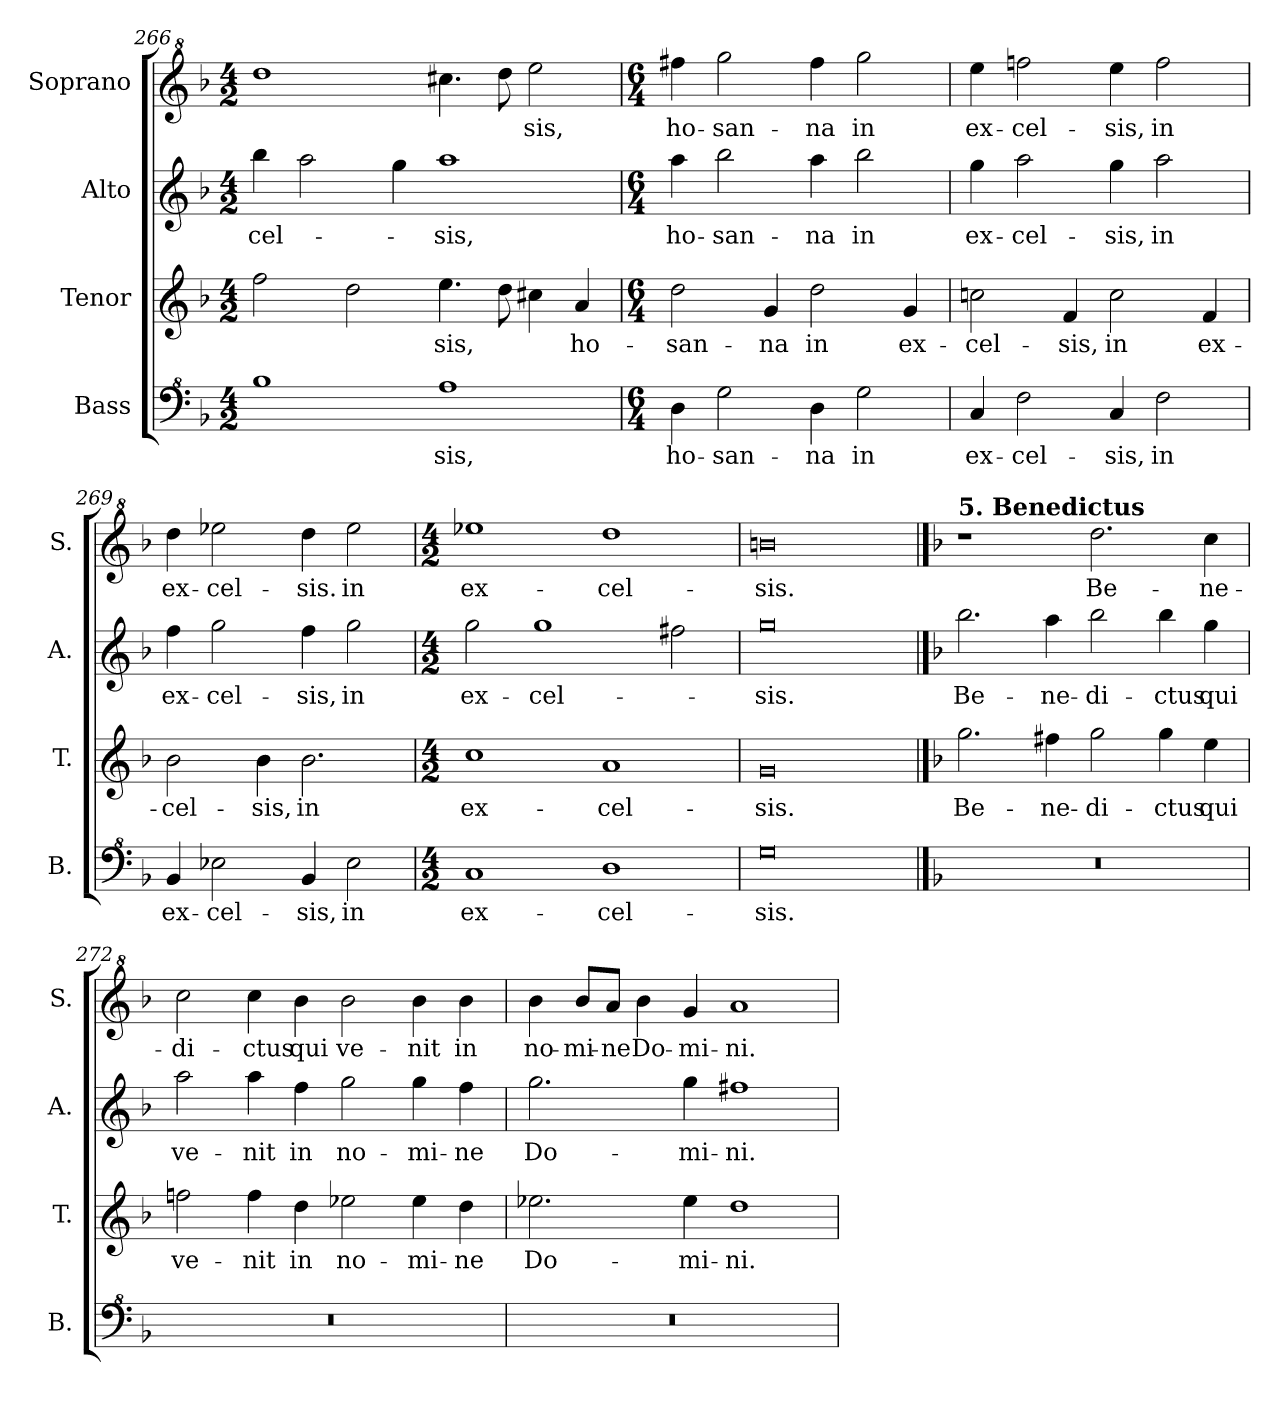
**kern	**text	**kern	**text	**kern	**text	**kern	**text
*part4	*part4	*part3	*part3	*part2	*part2	*part1	*part1
*staff4	*staff4	*staff3	*staff3	*staff2	*staff2	*staff1	*staff1
*I"Bass	*	*I"Tenor	*	*I"Alto	*	*I"Soprano	*
*I'B.	*	*I'T.	*	*I'A.	*	*I'S.	*
*clefF^4	*	*clefG2	*	*clefG2	*	*clefG^2	*
*k[b-]	*	*k[b-]	*	*k[b-]	*	*k[b-]	*
*M4/2	*	*M4/2	*	*M4/2	*	*M4/2	*
=266	=266	=266	=266	=266	=266	=266	=266
!	!	!	!	!	!LO:LY:b	!	!
1b-	.	2ff\	.	4bb-\	-cel-	1ddd	.
.	.	.	.	2aa\	.	.	.
.	.	2dd\	.	.	.	.	.
.	.	.	.	4gg\	.	.	.
!	!LO:LY:b	!	!LO:LY:b	!	!LO:LY:b	!	!
1a	-sis,	4.ee\	-sis,	1aa	-sis,	4.ccc#X\	.
.	.	8dd\	.	.	.	8ddd\	.
!	!	!	!	!	!	!	!LO:LY:b
.	.	4cc#X\	.	.	.	2eee\	-sis,
!	!	!	!LO:LY:b	!	!	!	!
.	.	4a/	ho-	.	.	.	.
=267	=267	=267	=267	=267	=267	=267	=267
*M6/4	*	*M6/4	*	*M6/4	*	*M6/4	*
!	!LO:LY:b	!	!LO:LY:b	!	!LO:LY:b	!	!LO:LY:b
4d\	ho-	2dd\	-san-	4aa\	ho-	4fff#X\	ho-
!	!LO:LY:b	!	!	!	!LO:LY:b	!	!LO:LY:b
2g\	-san-	.	.	2bb-\	-san-	2ggg\	-san-
!	!	!	!LO:LY:b	!	!	!	!
.	.	4g/	-na	.	.	.	.
!	!LO:LY:b	!	!LO:LY:b	!	!LO:LY:b	!	!LO:LY:b
4d\	-na	2dd\	in	4aa\	-na	4fff#\	-na
!	!LO:LY:b	!	!	!	!LO:LY:b	!	!LO:LY:b
2g\	in	.	.	2bb-\	in	2ggg\	in
!	!	!	!LO:LY:b	!	!	!	!
.	.	4g/	ex-	.	.	.	.
=268	=268	=268	=268	=268	=268	=268	=268
!	!LO:LY:b	!	!LO:LY:b	!	!LO:LY:b	!	!LO:LY:b
4c/	ex-	2ccni\	-cel-	4gg\	ex-	4eee\	ex-
!	!LO:LY:b	!	!	!	!LO:LY:b	!	!LO:LY:b
2f\	-cel-	.	.	2aa\	-cel-	2fffn\	-cel-
!	!	!	!LO:LY:b	!	!	!	!
.	.	4f/	-sis,	.	.	.	.
!	!LO:LY:b	!	!LO:LY:b	!	!LO:LY:b	!	!LO:LY:b
4c/	-sis,	2cc\	in	4gg\	-sis,	4eee\	-sis,
!	!LO:LY:b	!	!	!	!LO:LY:b	!	!LO:LY:b
2f\	in	.	.	2aa\	in	2fff\	in
!	!	!	!LO:LY:b	!	!	!	!
.	.	4f/	ex-	.	.	.	.
=269	=269	=269	=269	=269	=269	=269	=269
!	!LO:LY:b	!	!LO:LY:b	!	!LO:LY:b	!	!LO:LY:b
4B-/	ex-	2b-\	-cel-	4ff\	ex-	4ddd\	ex-
!	!LO:LY:b	!	!	!	!LO:LY:b	!	!LO:LY:b
2e-X\	-cel-	.	.	2gg\	-cel-	2eee-X\	-cel-
!	!	!	!LO:LY:b	!	!	!	!
.	.	4b-\	-sis,	.	.	.	.
!	!LO:LY:b	!	!LO:LY:b	!	!LO:LY:b	!	!LO:LY:b
4B-/	-sis,	2.b-\	in	4ff\	-sis,	4ddd\	-sis.
!	!LO:LY:b	!	!	!	!LO:LY:b	!	!LO:LY:b
2e-\	in	.	.	2gg\	in	2eee-\	in
=270	=270	=270	=270	=270	=270	=270	=270
*M4/2	*	*M4/2	*	*M4/2	*	*M4/2	*
!	!LO:LY:b	!	!LO:LY:b	!	!LO:LY:b	!	!LO:LY:b
1c	ex-	1cc	ex-	2gg\	ex-	1eee-X	ex-
!	!	!	!	!	!LO:LY:b	!	!
.	.	.	.	1gg	-cel-	.	.
!	!LO:LY:b	!	!LO:LY:b	!	!	!	!LO:LY:b
1d	-cel-	1a	-cel-	.	.	1ddd	-cel-
.	.	.	.	2ff#X\	.	.	.
=271	=271	=271	=271	=271	=271	=271	=271
!	!LO:LY:b	!	!LO:LY:b	!	!LO:LY:b	!	!LO:LY:b
0g	-sis.	0g	-sis.	0gg	-sis.	0bbn	-sis.
!!LO:LB:g=z
==271X6	==271X6	==271X6	==271X6	==271X6	==271X6	==271X6	==271X6
*k[b-]	*	*k[b-]	*	*k[b-]	*	*k[b-]	*
!	!	!	!	!	!	!LO:TX:a:B:t=5. Benedictus	!
!	!	!	!LO:LY:b	!	!LO:LY:b	!	!
0r	.	2.gg\	Be-	2.bb-\	Be-	1r	.
!	!	!	!LO:LY:b	!	!LO:LY:b	!	!
.	.	4ff#X\	-ne-	4aa\	-ne-	.	.
!	!	!	!LO:LY:b	!	!LO:LY:b	!	!LO:LY:b
.	.	2gg\	-di-	2bb-\	-di-	2.ddd\	Be-
!	!	!	!LO:LY:b	!	!LO:LY:b	!	!
.	.	4gg\	-ctus	4bb-\	-ctus	.	.
!	!	!	!LO:LY:b	!	!LO:LY:b	!	!LO:LY:b
.	.	4ee\	qui	4gg\	qui	4ccc\	-ne-
=272	=272	=272	=272	=272	=272	=272	=272
!	!	!	!LO:LY:b	!	!LO:LY:b	!	!LO:LY:b
0r	.	2ffni\	ve-	2aa\	ve-	2ccc\	-di-
!	!	!	!LO:LY:b	!	!LO:LY:b	!	!LO:LY:b
.	.	4ff\	-nit	4aa\	-nit	4ccc\	-ctus
!	!	!	!LO:LY:b	!	!LO:LY:b	!	!LO:LY:b
.	.	4dd\	in	4ff\	in	4bb-\	qui
!	!	!	!LO:LY:b	!	!LO:LY:b	!	!LO:LY:b
.	.	2ee-X\	no-	2gg\	no-	2bb-\	ve-
!	!	!	!LO:LY:b	!	!LO:LY:b	!	!LO:LY:b
.	.	4ee-\	-mi-	4gg\	-mi-	4bb-\	-nit
!	!	!	!LO:LY:b	!	!LO:LY:b	!	!LO:LY:b
.	.	4dd\	-ne	4ff\	-ne	4bb-\	in
=273	=273	=273	=273	=273	=273	=273	=273
!	!	!	!LO:LY:b	!	!LO:LY:b	!	!LO:LY:b
0r	.	2.ee-X\	Do-	2.gg\	Do-	4bb-\	no-
!	!	!	!	!	!	!	!LO:LY:b
.	.	.	.	.	.	8bb-/L	-mi-
!	!	!	!	!	!	!	!LO:LY:b
.	.	.	.	.	.	8aa/J	-ne
!	!	!	!	!	!	!	!LO:LY:b
.	.	.	.	.	.	4bb-\	Do-
!	!	!	!LO:LY:b	!	!LO:LY:b	!	!LO:LY:b
.	.	4ee-\	-mi-	4gg\	-mi-	4gg/	-mi-
!	!	!	!LO:LY:b	!	!LO:LY:b	!	!LO:LY:b
.	.	1dd	-ni.	1ff#X	-ni.	1aa	-ni.
=	=	=	=	=	=	=	=
*-	*-	*-	*-	*-	*-	*-	*-
